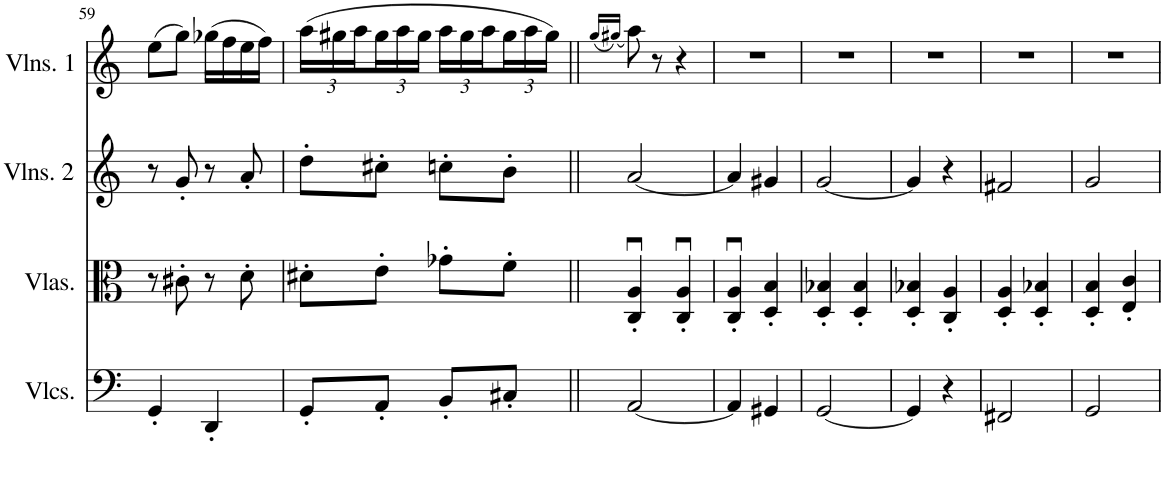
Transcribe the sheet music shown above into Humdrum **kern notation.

**kern	**kern	**kern	**kern
*part4	*part3	*part2	*part1
*staff4	*staff3	*staff2	*staff1
*I"Violoncellos	*I"Violas	*I"Violins 2	*I"Violins 1
*I'Vlcs.	*I'Vlas.	*I'Vlns. 2	*I'Vlns. 1
!!LO:PB:g=z
*clefF4	*clefC3	*clefG2	*clefG2
*k[]	*k[]	*k[]	*k[]
*M2/4	*M2/4	*M2/4	*M2/4
=59	=59	=59	=59
4GG'/	8r	8r	(8ee\L
.	8c#X'\	8g'/	8gg\J)
4DD'/	8r	8r	(16gg-X\LL
.	.	.	16ff\
.	8d'\	8a'/	16ee\
.	.	.	16ff\JJ)
=60	=60	=60	=60
*	*	*	*Xbrackettup
8GG'/L	8d#X'\L	8dd'\L	(24aa\LL
.	.	.	24gg#X\
.	.	.	24aa\
8AA'/J	8e'\J	8cc#X'\J	24gg#\
.	.	.	24aa\
.	.	.	24gg#\JJ
8BB'/L	8g-X'\L	8ccn'\L	24aa\LL
.	.	.	24gg#\
.	.	.	24aa\
8C#X'/J	8f'\J	8b'\J	24gg#\
.	.	.	24aa\
.	.	.	24gg#\JJ)
=61||	=61||	=61||	=61||
.	.	.	(16qgg/LL
.	.	.	(16qgg#X/JJ)
[2AA/	4C/u' 4A/u'	[2a/	8aa\)
.	.	.	8r
.	4C/u' 4A/u'	.	4r
=62	=62	=62	=62
4AA/]	4C/u' 4A/u'	4a/]	2r
4GG#X/	4D/' 4B/'	4g#X/	.
=63	=63	=63	=63
[2GG/	4D/' 4B-X/'	[2g/	2r
.	4D/' 4B-/'	.	.
=64	=64	=64	=64
4GG/]	4D/' 4B-X/'	4g/]	2r
4r	4C/' 4A/'	4r	.
=65	=65	=65	=65
2FF#X/	4D/' 4A/'	2f#X/	2r
.	4D/' 4B-X/'	.	.
=66	=66	=66	=66
2GG/	4D/' 4B/'	2g/	2r
.	4E/' 4c/'	.	.
=	=	=	=
*-	*-	*-	*-
